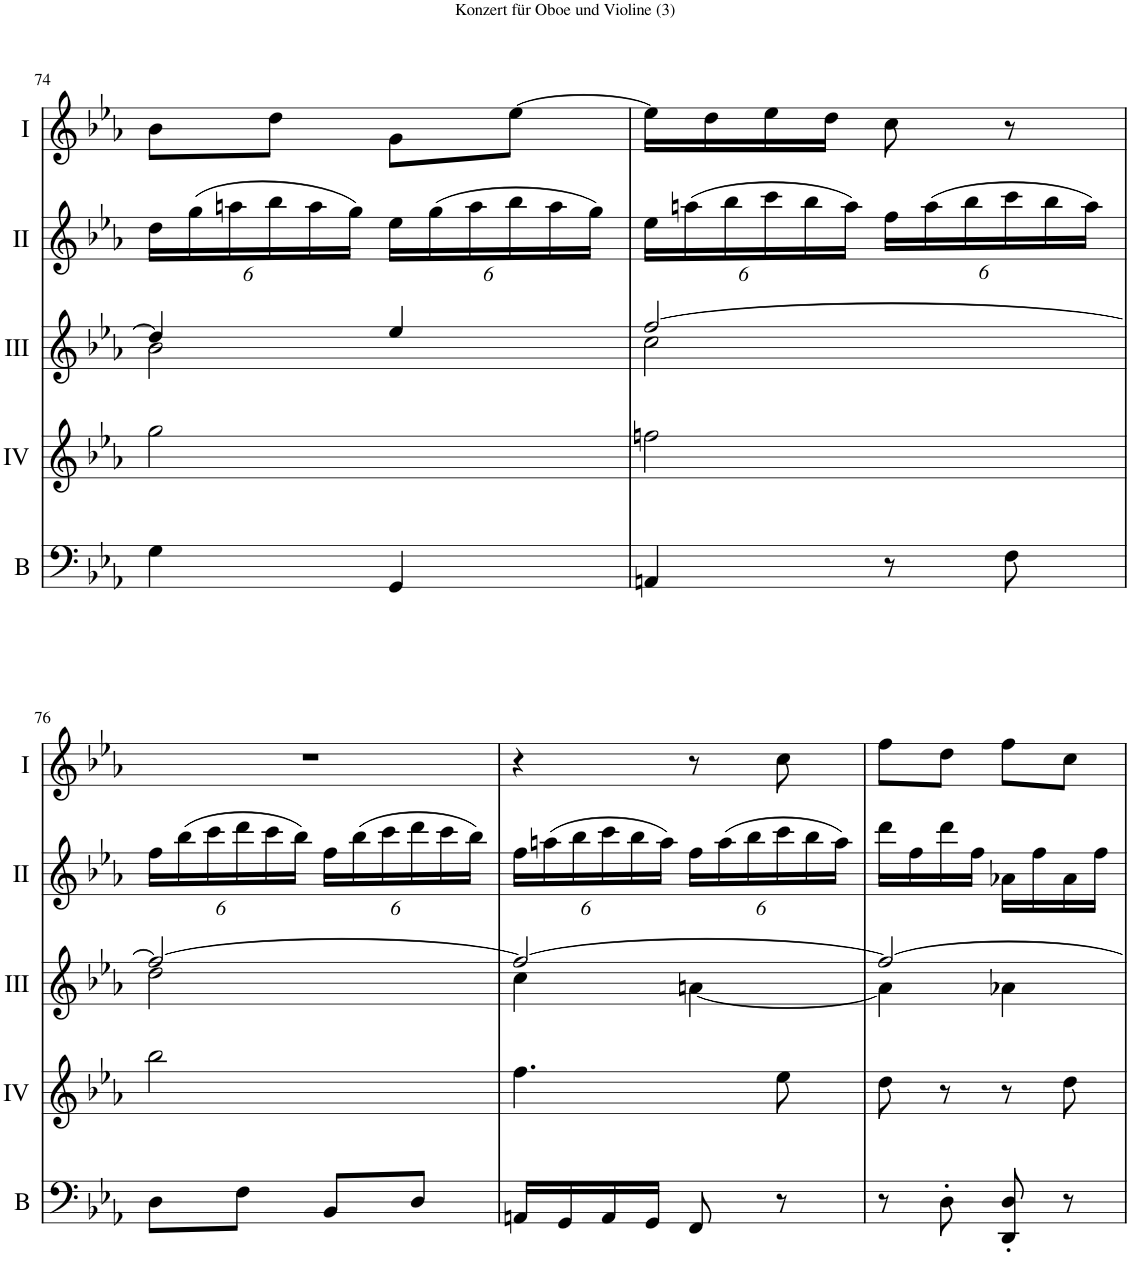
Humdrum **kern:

**kern	**kern	**kern	**kern	**kern
*part5	*part4	*part3	*part2	*part1
*staff5	*staff4	*staff3	*staff2	*staff1
*I"Basson	*I"Acc. 4	*I"Acc. 3	*I"Acc. 2	*I"Acc. 1
*I'B	*	*	*	*
!!LO:PB:g=z
*clefF4	*clefG2	*clefG2	*clefG2	*clefG2
*Trd7c12	*Trd7c12	*	*	*
*k[b-e-a-]	*k[b-e-a-]	*k[b-e-a-]	*k[b-e-a-]	*k[b-e-a-]
*M2/4	*M2/4	*M2/4	*M2/4	*M2/4
=74	=74	=74	=74	=74
*	*	*^	*	*
*	*	*	*	*Xbrackettup	*
4G\	2gg\	4dd/]	2b-\	24dd\LL	8b-\L
.	.	.	.	(24gg\	.
.	.	.	.	24aan\	.
.	.	.	.	24bb-\	8dd\J
.	.	.	.	24aa\	.
.	.	.	.	24gg\JJ)	.
4GG/	.	4ee-/	.	24ee-\LL	8g\L
.	.	.	.	(24gg\	.
.	.	.	.	24aa\	.
.	.	.	.	24bb-\	[8ee-\J
.	.	.	.	24aa\	.
.	.	.	.	24gg\JJ)	.
=75	=75	=75	=75	=75	=75
4AAn/	2ffn\	[2ff/	2cc\	24ee-\LL	16ee-\LL]
.	.	.	.	(24aan\	.
.	.	.	.	.	16dd\
.	.	.	.	24bb-\	.
.	.	.	.	24ccc\	16ee-\
.	.	.	.	24bb-\	.
.	.	.	.	.	16dd\JJ
.	.	.	.	24aa\JJ)	.
8r	.	.	.	24ff\LL	8cc\
.	.	.	.	(24aa\	.
.	.	.	.	24bb-\	.
8F\	.	.	.	24ccc\	8r
.	.	.	.	24bb-\	.
.	.	.	.	24aa\JJ)	.
!!LO:LB:g=z
=76	=76	=76	=76	=76	=76
8D\L	2bb-\	2ff/_	2dd\	24ff\LL	2r
.	.	.	.	(24bb-\	.
.	.	.	.	24ccc\	.
8F\J	.	.	.	24ddd\	.
.	.	.	.	24ccc\	.
.	.	.	.	24bb-\JJ)	.
8BB-/L	.	.	.	24ff\LL	.
.	.	.	.	(24bb-\	.
.	.	.	.	24ccc\	.
8D/J	.	.	.	24ddd\	.
.	.	.	.	24ccc\	.
.	.	.	.	24bb-\JJ)	.
=77	=77	=77	=77	=77	=77
16AAn/LL	4.ff\	2ff/_	4cc\	24ff\LL	4r
.	.	.	.	(24aan\	.
16GG/	.	.	.	.	.
.	.	.	.	24bb-\	.
16AA/	.	.	.	24ccc\	.
.	.	.	.	24bb-\	.
16GG/JJ	.	.	.	.	.
.	.	.	.	24aa\JJ)	.
8FF/	.	.	[4an\	24ff\LL	8r
.	.	.	.	(24aa\	.
.	.	.	.	24bb-\	.
8r	8ee-\	.	.	24ccc\	8cc\
.	.	.	.	24bb-\	.
.	.	.	.	24aa\JJ)	.
=78	=78	=78	=78	=78	=78
8r	8dd\	2ff/_	4a\]	16ddd\LL	8ff\L
.	.	.	.	16ff\	.
8D'\	8r	.	.	16ddd\	8dd\J
.	.	.	.	16ff\JJ	.
8DD/' 8D/'	8r	.	4a-X\	16a-X\LL	8ff\L
.	.	.	.	16ff\	.
8r	8dd\	.	.	16a-\	8cc\J
.	.	.	.	16ff\JJ	.
*	*	*v	*v	*	*
=	=	=	=	=
*-	*-	*-	*-	*-
